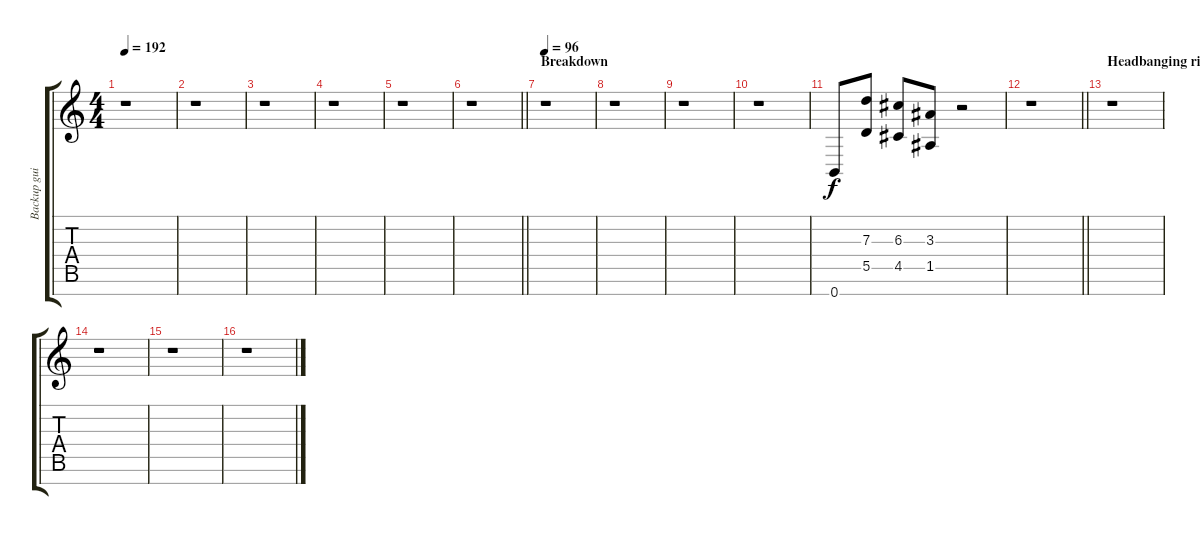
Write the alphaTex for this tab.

\track ("Backup guitars" "Backup gui") {instrument distortionguitar}
\staff {score tabs}
\tuning (E4 B3 G3 D3 A2 E2 B1) {hide}
\ts (4 4)
\tempo 192
\clef g2
\ks c
r.1{dy f} |
r.1 |
r.1 |
r.1 |
r.1 |
\barLineRight lightlight
r.1 |
\section ("" "Breakdown")
\tempo 96
r.1 |
r.1 |
r.1 |
r.1 |
0.7.8{volume 16} (7.3 5.5).8 (6.3 4.5).8 (3.3 1.5).8 r.2 |
\barLineRight lightlight
r.1 |
\section ("" "Headbanging riff")
r.1 |
r.1 |
r.1 |
r.1
